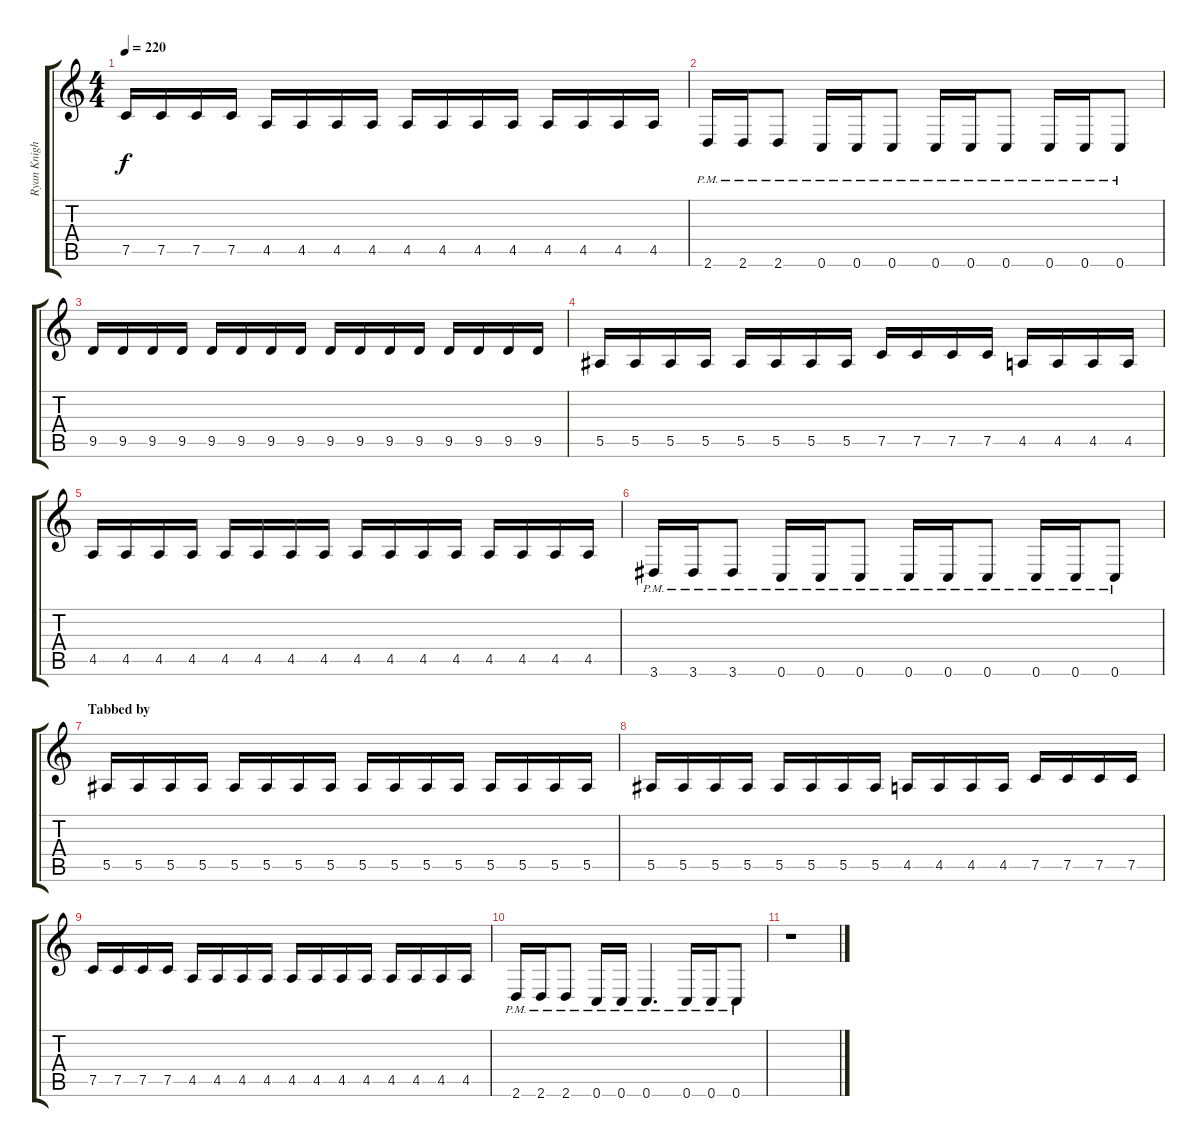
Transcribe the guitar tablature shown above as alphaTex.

\track ("Ryan Knight (Left)" "Ryan Knigh") {instrument distortionguitar}
\staff {score tabs}
\tuning (C4 G3 Eb3 Bb2 F2 C2) {hide}
\ts (4 4)
\tempo 220
\clef g2
\ks c
7.5.16{dy f} 7.5.16 7.5.16 7.5.16 4.5.16 4.5.16 4.5.16 4.5.16 4.5.16 4.5.16 4.5.16 4.5.16 4.5.16 4.5.16 4.5.16 4.5.16 |
2.6{pm}.16 2.6{pm}.16 2.6{pm}.8 0.6{pm}.16 0.6{pm}.16 0.6{pm}.8 0.6{pm}.16 0.6{pm}.16 0.6{pm}.8 0.6{pm}.16 0.6{pm}.16 0.6{pm}.8 |
9.5.16 9.5.16 9.5.16 9.5.16 9.5.16 9.5.16 9.5.16 9.5.16 9.5.16 9.5.16 9.5.16 9.5.16 9.5.16 9.5.16 9.5.16 9.5.16 |
5.5.16 5.5.16 5.5.16 5.5.16 5.5.16 5.5.16 5.5.16 5.5.16 7.5.16 7.5.16 7.5.16 7.5.16 4.5.16 4.5.16 4.5.16 4.5.16 |
4.5.16 4.5.16 4.5.16 4.5.16 4.5.16 4.5.16 4.5.16 4.5.16 4.5.16 4.5.16 4.5.16 4.5.16 4.5.16 4.5.16 4.5.16 4.5.16 |
3.6{pm}.16 3.6{pm}.16 3.6{pm}.8 0.6{pm}.16 0.6{pm}.16 0.6{pm}.8 0.6{pm}.16 0.6{pm}.16 0.6{pm}.8 0.6{pm}.16 0.6{pm}.16 0.6{pm}.8 |
\section ("" "Tabbed by")
5.5.16 5.5.16 5.5.16 5.5.16 5.5.16 5.5.16 5.5.16 5.5.16 5.5.16 5.5.16 5.5.16 5.5.16 5.5.16 5.5.16 5.5.16 5.5.16 |
5.5.16 5.5.16 5.5.16 5.5.16 5.5.16 5.5.16 5.5.16 5.5.16 4.5.16 4.5.16 4.5.16 4.5.16 7.5.16 7.5.16 7.5.16 7.5.16 |
7.5.16 7.5.16 7.5.16 7.5.16 4.5.16 4.5.16 4.5.16 4.5.16 4.5.16 4.5.16 4.5.16 4.5.16 4.5.16 4.5.16 4.5.16 4.5.16 |
2.6{pm}.16 2.6{pm}.16 2.6{pm}.8 0.6{pm}.16 0.6{pm}.16 0.6{pm}.4{d} 0.6{pm}.16 0.6{pm}.16 0.6{pm}.8 |
r.1
